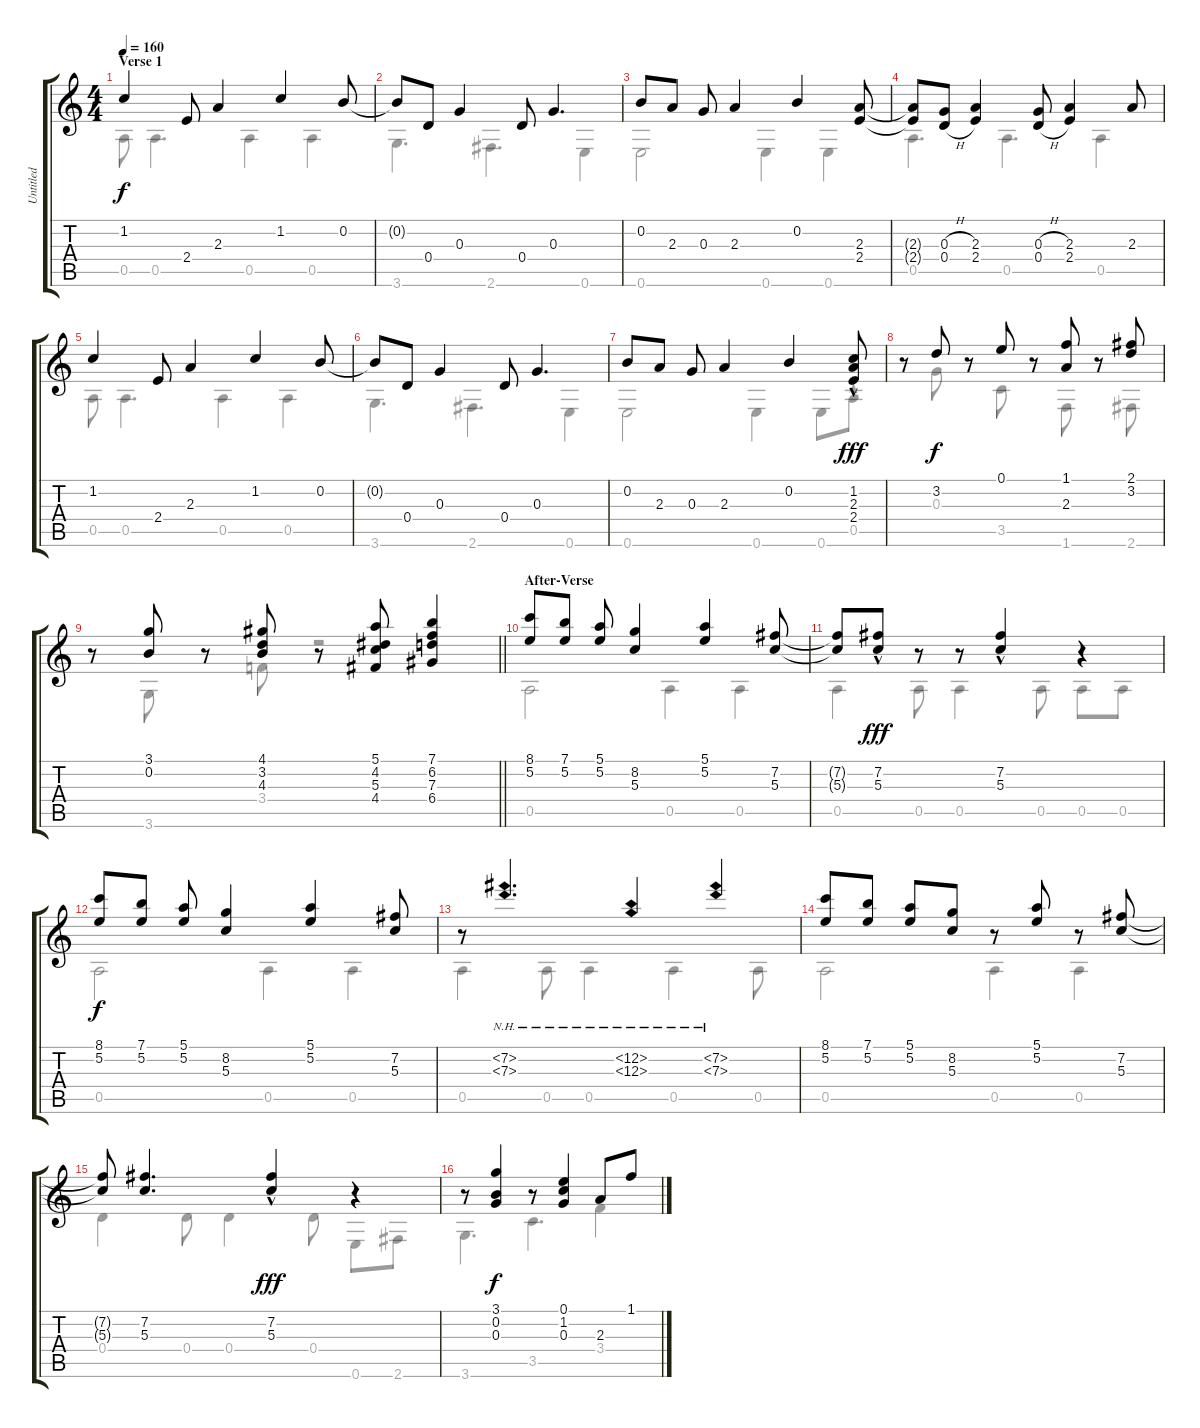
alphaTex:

\track ("Untitled" "Untitled") {instrument acousticguitarnylon}
\staff {score tabs}
\tuning (E4 B3 G3 D3 A2 E2) {hide}
\voice
\ts (4 4)
\section ("" "Verse 1")
\tempo 160
\clef g2
\ks c
1.2.4{dy f instrument acousticguitarnylon} 2.4.8 2.3.4 1.2.4 0.2.8 |
0.2{t}.8 0.4.8 0.3.4 0.4.8 0.3.4{d} |
0.2.8 2.3.8 0.3.8 2.3.4 0.2.4 (2.3 2.4).8 |
(2.3{t} 2.4{t}).8 (0.3{h} 0.4{h}).8 (2.3 2.4).4 (0.3{h} 0.4{h}).8 (2.3 2.4).4 2.3.8 |
1.2.4 2.4.8 2.3.4 1.2.4 0.2.8 |
0.2{t}.8 0.4.8 0.3.4 0.4.8 0.3.4{d} |
0.2.8 2.3.8 0.3.8 2.3.4 0.2.4 (1.2{hac} 2.3{hac} 2.4{hac}).8{dy fff} |
r.8 3.2.8{dy f} r.8 0.1.8 r.8 (1.1 2.3).8 r.8 (2.1 3.2).8 |
\barLineRight lightlight
r.8 (3.1 0.2).8 r.8 (4.1 3.2 4.3).8 r.8 (5.1 4.2 5.3 4.4).8 (7.1 6.2 7.3 6.4).4 |
\section ("" "After-Verse")
(8.1 5.2).8 (7.1 5.2).8 (5.1 5.2).8 (8.2 5.3).4 (5.1 5.2).4 (7.2 5.3).8 |
(7.2{t} 5.3{t}).8 (7.2{hac} 5.3{hac}).8{dy fff} r.8 r.8 (7.2{hac} 5.3{hac}).4 r.4 |
(8.1 5.2).8{dy f} (7.1 5.2).8 (5.1 5.2).8 (8.2 5.3).4 (5.1 5.2).4 (7.2 5.3).8 |
r.8 (7.2{nh} 7.3{nh}).4{d} (12.2{nh} 12.3{nh}).4 (7.2{nh} 7.3{nh}).4 |
(8.1 5.2).8 (7.1 5.2).8 (5.1 5.2).8 (8.2 5.3).8 r.8 (5.1 5.2).8 r.8 (7.2 5.3).8 |
(7.2{t} 5.3{t}).8 (7.2 5.3).4{d} (7.2{hac} 5.3{hac}).4{dy fff} r.4 |
r.8 (3.1 0.2 0.3).4{dy f} r.8 (0.1 1.2 0.3).4 2.3.8 1.1.8
\voice
\clef g2
\ottava regular
\simile none
\ks c
0.5.8{dy f} 0.5.4{d} 0.5.4 0.5.4 |
3.6.4{d} 2.6.4{d} 0.6.4 |
0.6.2 0.6.4 0.6.4 |
0.5.4{d} 0.5.4{d} 0.5.4 |
0.5.8 0.5.4{d} 0.5.4 0.5.4 |
3.6.4{d} 2.6.4{d} 0.6.4 |
0.6.2 0.6.4 0.6.8 0.5{hac}.8{dy fff} |
r.8 0.3.8{dy f} r.8 3.5.8 r.8 1.6.8 r.8 2.6.8 |
\barLineRight lightlight
r.8 3.6.8 r.8 3.4.8 r.2 |
0.5.2 0.5.4 0.5.4 |
0.5.4 0.5.8 0.5.4 0.5.8 0.5.8 0.5.8 |
0.5.2 0.5.4 0.5.4 |
0.5.4 0.5.8 0.5.4 0.5.4 0.5.8 |
0.5.2 0.5.4 0.5.4 |
0.4.4 0.4.8 0.4.4 0.4.8 0.6.8 2.6.8 |
3.6.4{d} 3.5.4{d} 3.4.4
